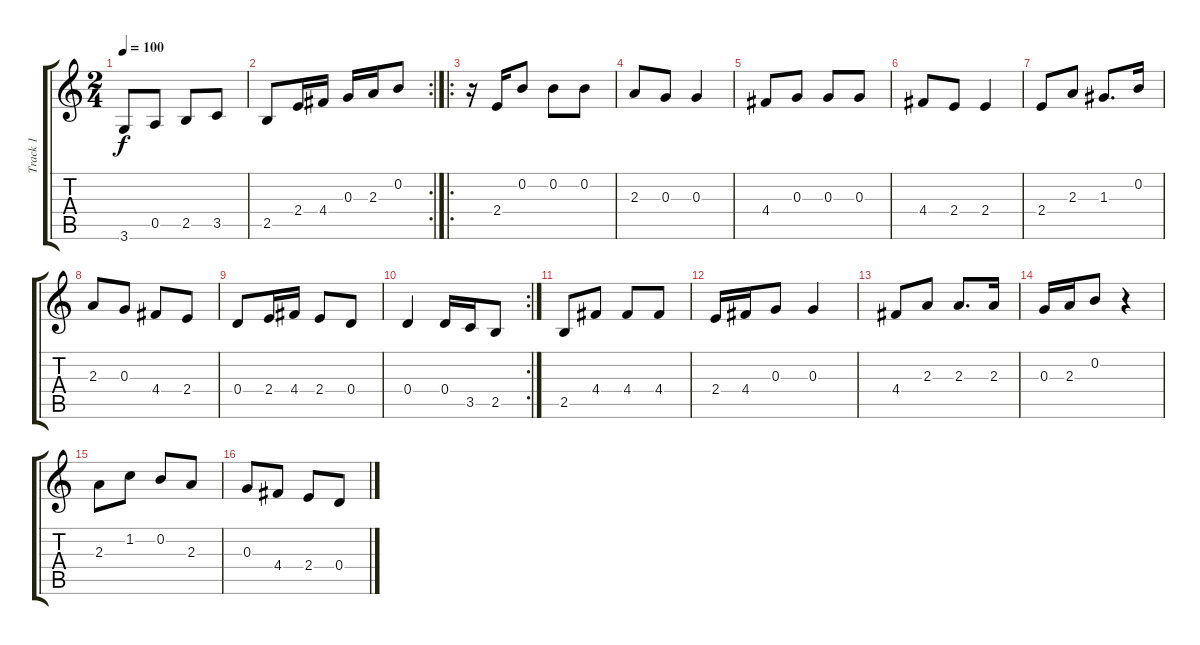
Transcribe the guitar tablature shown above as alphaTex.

\track ("Track 1" "Track 1") {instrument acousticguitarnylon}
\staff {score tabs}
\tuning (E4 B3 G3 D3 A2 E2) {hide}
\ts (2 4)
\tempo 100
\clef g2
\ks c
3.6.8{dy f} 0.5.8 2.5.8 3.5.8 |
\rc 2
2.5.8 2.4.16 4.4.16 0.3.16 2.3.16 0.2.8 |
\ro
r.16 2.4.16 0.2.8 0.2.8 0.2.8 |
2.3.8 0.3.8 0.3.4 |
4.4.8 0.3.8 0.3.8 0.3.8 |
4.4.8 2.4.8 2.4.4 |
2.4.8 2.3.8 1.3.8{d} 0.2.16 |
2.3.8 0.3.8 4.4.8 2.4.8 |
0.4.8 2.4.16 4.4.16 2.4.8 0.4.8 |
\rc 2
0.4.4 0.4.16 3.5.16 2.5.8 |
2.5.8 4.4.8 4.4.8 4.4.8 |
2.4.16 4.4.16 0.3.8 0.3.4 |
4.4.8 2.3.8 2.3.8{d} 2.3.16 |
0.3.16 2.3.16 0.2.8 r.4 |
2.3.8 1.2.8 0.2.8 2.3.8 |
0.3.8 4.4.8 2.4.8 0.4.8
